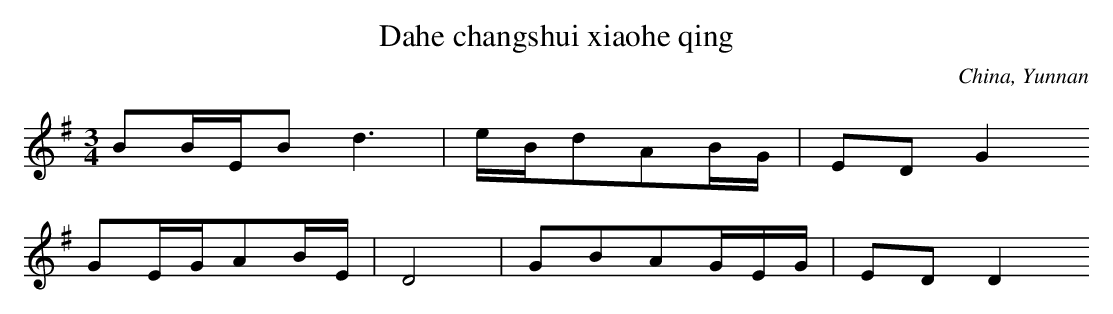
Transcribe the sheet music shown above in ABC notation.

X:1
T: Dahe changshui xiaohe qing
O: China, Yunnan
M: 3/4
L: 1/16
K: G
B2BEB2d6 | eBd2A2BG | E2D2G4
G2EGA2BE | D8 | G2B2A2GEG | E2D2D4
